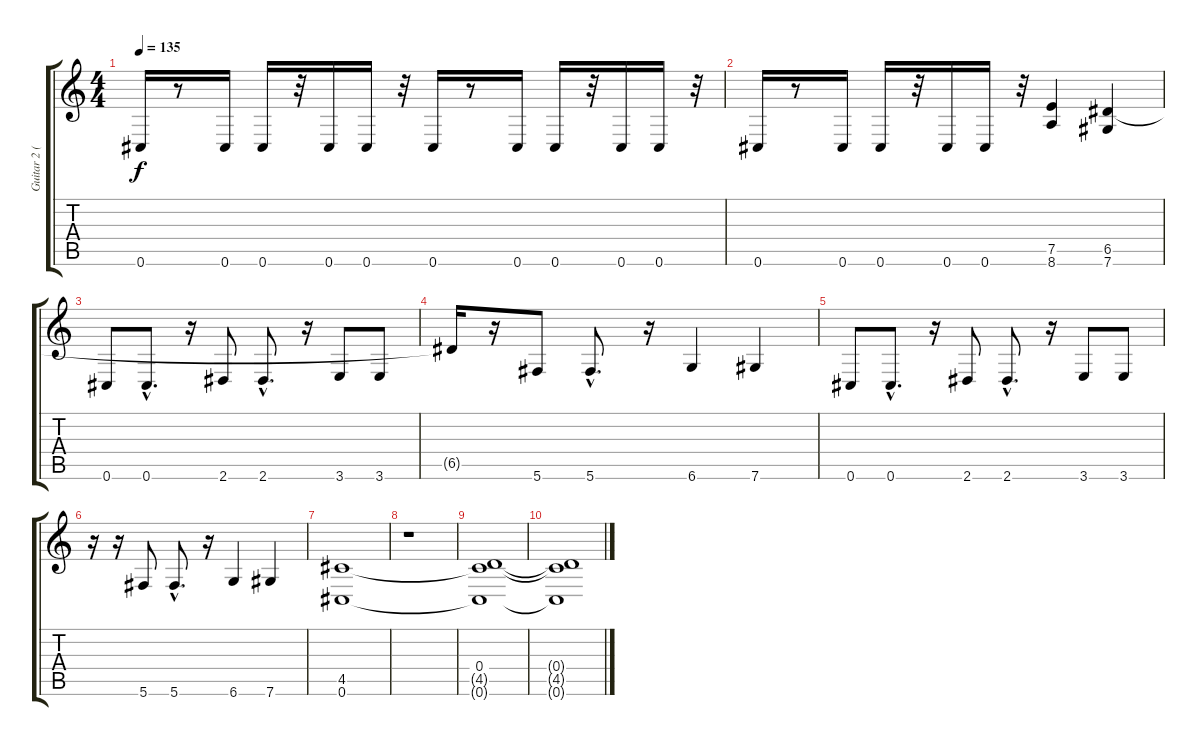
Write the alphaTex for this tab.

\track ("Guitar 2 (Main)" "Guitar 2 (") {instrument distortionguitar}
\staff {score tabs}
\tuning (E4 B3 G3 D3 A2 Db2) {hide}
\ts (4 4)
\tempo 135
\clef g2
\ks c
0.6.16{dy f} r.8 0.6.16 0.6.16 r.32 0.6.16 0.6.16 r.32 0.6.16 r.8 0.6.16 0.6.16 r.32 0.6.16 0.6.16 r.32 |
0.6.16 r.8 0.6.16 0.6.16 r.32 0.6.16 0.6.16 r.32 (7.5 8.6).4 (6.5 7.6).4 |
0.6.8 0.6{hac}.8{d} r.16 2.6.8 2.6{hac}.8{d} r.16 3.6.8 3.6.8 |
6.5{t}.16 r.16 5.6.8 5.6{hac}.8{d} r.16 6.6.4 7.6.4 |
0.6.8 0.6{hac}.8{d} r.16 2.6.8 2.6{hac}.8{d} r.16 3.6.8 3.6.8 |
r.16 r.16 5.6.8 5.6{hac}.8{d} r.16 6.6.4 7.6.4 |
(4.5 0.6).1 |
r.1 |
(0.4 4.5{t} 0.6{t}).1 |
(0.4{t} 4.5{t} 0.6{t}).1
